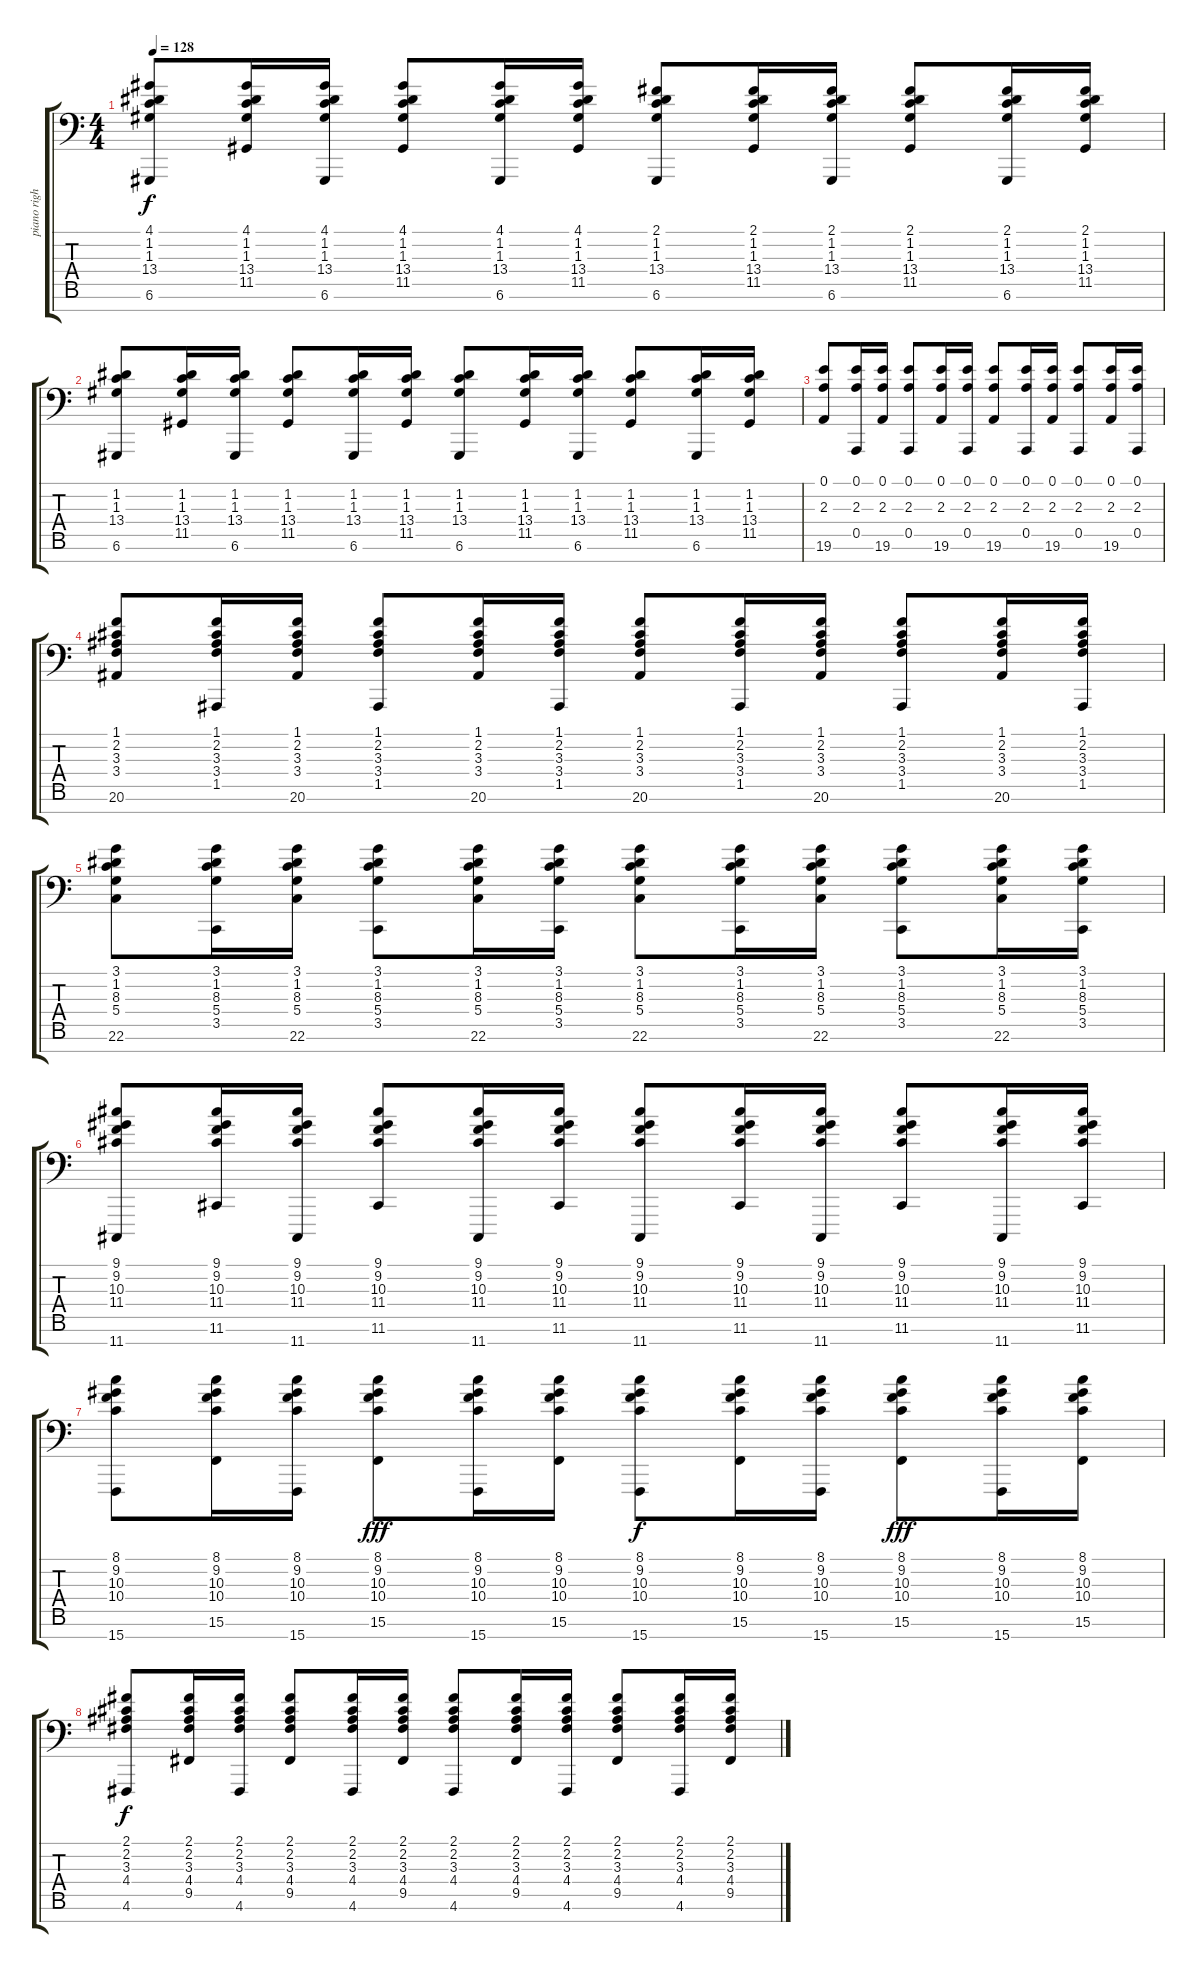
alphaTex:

\track ("piano right" "piano righ") {instrument acousticgrandpiano}
\staff {score tabs}
\tuning (E4 B3 G3 D3 A1 D1 D0) {hide}
\ts (4 4)
\tempo 128
\clef f4
\ks c
(4.1 1.2 1.3 13.4 6.6).8{dy f} (4.1 1.2 1.3 13.4 11.5).16 (4.1 1.2 1.3 13.4 6.6).16 (4.1 1.2 1.3 13.4 11.5).8 (4.1 1.2 1.3 13.4 6.6).16 (4.1 1.2 1.3 13.4 11.5).16 (2.1 1.2 1.3 13.4 6.6).8 (2.1 1.2 1.3 13.4 11.5).16 (2.1 1.2 1.3 13.4 6.6).16 (2.1 1.2 1.3 13.4 11.5).8 (2.1 1.2 1.3 13.4 6.6).16 (2.1 1.2 1.3 13.4 11.5).16 |
(1.2 1.3 13.4 6.6).8 (1.2 1.3 13.4 11.5).16 (1.2 1.3 13.4 6.6).16 (1.2 1.3 13.4 11.5).8 (1.2 1.3 13.4 6.6).16 (1.2 1.3 13.4 11.5).16 (1.2 1.3 13.4 6.6).8 (1.2 1.3 13.4 11.5).16 (1.2 1.3 13.4 6.6).16 (1.2 1.3 13.4 11.5).8 (1.2 1.3 13.4 6.6).16 (1.2 1.3 13.4 11.5).16 |
(0.1 2.3 19.6).8 (0.1 2.3 0.5).16 (0.1 2.3 19.6).16 (0.1 2.3 0.5).8 (0.1 2.3 19.6).16 (0.1 2.3 0.5).16 (0.1 2.3 19.6).8 (0.1 2.3 0.5).16 (0.1 2.3 19.6).16 (0.1 2.3 0.5).8 (0.1 2.3 19.6).16 (0.1 2.3 0.5).16 |
(1.1 2.2 3.3 3.4 20.6).8 (1.1 2.2 3.3 3.4 1.5).16 (1.1 2.2 3.3 3.4 20.6).16 (1.1 2.2 3.3 3.4 1.5).8 (1.1 2.2 3.3 3.4 20.6).16 (1.1 2.2 3.3 3.4 1.5).16 (1.1 2.2 3.3 3.4 20.6).8 (1.1 2.2 3.3 3.4 1.5).16 (1.1 2.2 3.3 3.4 20.6).16 (1.1 2.2 3.3 3.4 1.5).8 (1.1 2.2 3.3 3.4 20.6).16 (1.1 2.2 3.3 3.4 1.5).16 |
(3.1 1.2 8.3 5.4 22.6).8 (3.1 1.2 8.3 5.4 3.5).16 (3.1 1.2 8.3 5.4 22.6).16 (3.1 1.2 8.3 5.4 3.5).8 (3.1 1.2 8.3 5.4 22.6).16 (3.1 1.2 8.3 5.4 3.5).16 (3.1 1.2 8.3 5.4 22.6).8 (3.1 1.2 8.3 5.4 3.5).16 (3.1 1.2 8.3 5.4 22.6).16 (3.1 1.2 8.3 5.4 3.5).8 (3.1 1.2 8.3 5.4 22.6).16 (3.1 1.2 8.3 5.4 3.5).16 |
(9.1 9.2 10.3 11.4 11.7).8 (9.1 9.2 10.3 11.4 11.6).16 (9.1 9.2 10.3 11.4 11.7).16 (9.1 9.2 10.3 11.4 11.6).8 (9.1 9.2 10.3 11.4 11.7).16 (9.1 9.2 10.3 11.4 11.6).16 (9.1 9.2 10.3 11.4 11.7).8 (9.1 9.2 10.3 11.4 11.6).16 (9.1 9.2 10.3 11.4 11.7).16 (9.1 9.2 10.3 11.4 11.6).8 (9.1 9.2 10.3 11.4 11.7).16 (9.1 9.2 10.3 11.4 11.6).16 |
(8.1 9.2 10.3 10.4 15.7).8 (8.1 9.2 10.3 10.4 15.6).16 (8.1 9.2 10.3 10.4 15.7).16 (8.1 9.2 10.3 10.4 15.6).8{dy fff} (8.1 9.2 10.3 10.4 15.7).16 (8.1 9.2 10.3 10.4 15.6).16 (8.1 9.2 10.3 10.4 15.7).8{dy f} (8.1 9.2 10.3 10.4 15.6).16 (8.1 9.2 10.3 10.4 15.7).16 (8.1 9.2 10.3 10.4 15.6).8{dy fff} (8.1 9.2 10.3 10.4 15.7).16 (8.1 9.2 10.3 10.4 15.6).16 |
(2.1 2.2 3.3 4.4 4.6).8{dy f} (2.1 2.2 3.3 4.4 9.5).16 (2.1 2.2 3.3 4.4 4.6).16 (2.1 2.2 3.3 4.4 9.5).8 (2.1 2.2 3.3 4.4 4.6).16 (2.1 2.2 3.3 4.4 9.5).16 (2.1 2.2 3.3 4.4 4.6).8 (2.1 2.2 3.3 4.4 9.5).16 (2.1 2.2 3.3 4.4 4.6).16 (2.1 2.2 3.3 4.4 9.5).8 (2.1 2.2 3.3 4.4 4.6).16 (2.1 2.2 3.3 4.4 9.5).16
